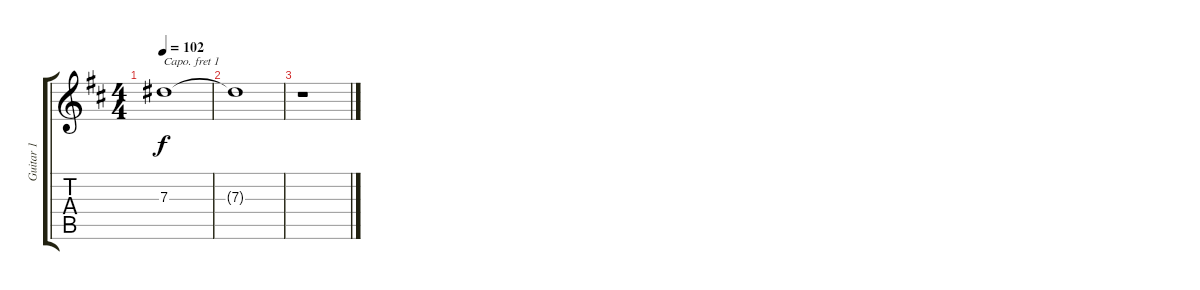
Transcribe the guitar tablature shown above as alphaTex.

\track ("Guitar 1" "Guitar 1") {instrument distortionguitar}
\staff {score tabs}
\capo 1
\tuning (E4 B3 G3 D3 A2 D2) {hide}
\ts (4 4)
\tempo 102
\clef g2
\ks d
7.3{t}.1{dy f} |
7.3{t}.1 |
r.1
